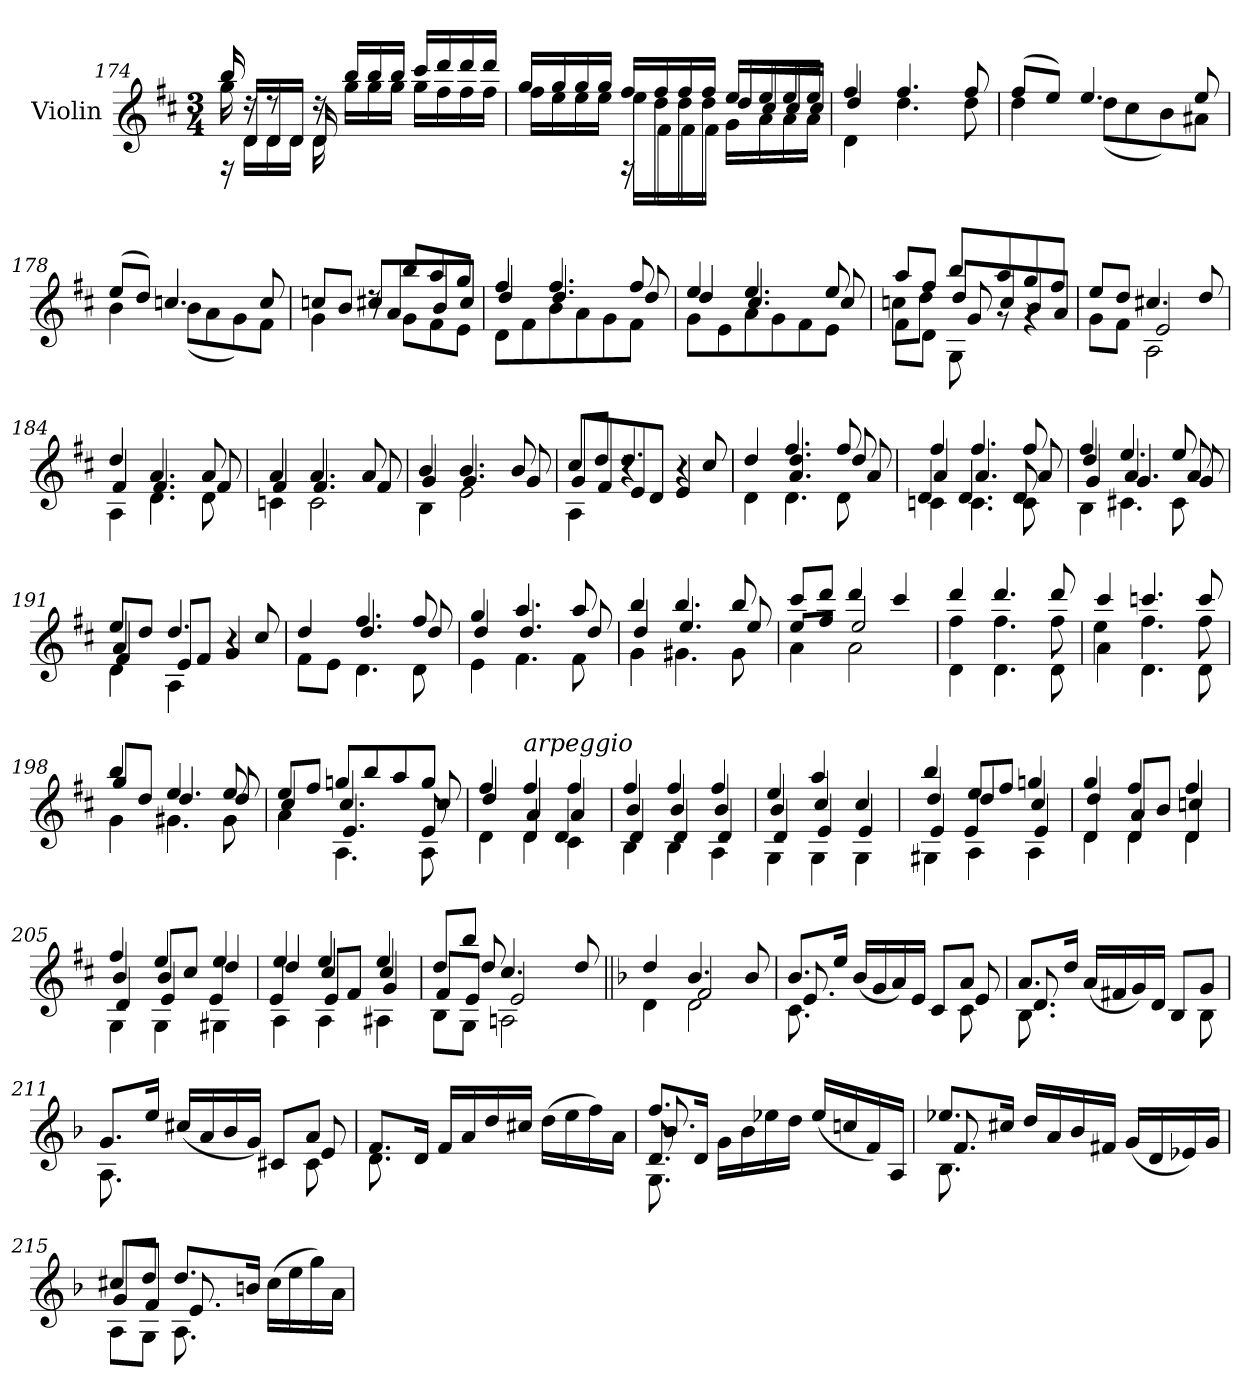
**kern
*part1
*staff1
*I"Violin
*I'Vln.
*clefG2
*k[f#c#]
*M3/4
=174
*^
*	*^
16bb/	16gg\	16rF
16rdd	16d\LL	16d/LL
8rdd	16d\	16d/
.	16d\JJ	16d/JJ
16rdd	16d\	16d/
16bb/LL	16gg\LL	16ryy
16bb/	16gg\	8ryy
16bb/JJ	16gg\JJ	.
16ccc#/LL	16gg\LL	4ryy
16ddd/	16ff#\	.
16ddd/	16ff#\	.
16ddd/JJ	16ff#\JJ	.
=175	=175	=175
16gg/LL	16ff#\LL	4ryy
16gg/	16ee\	.
16gg/	16ee\	.
16gg/JJ	16ee\JJ	.
16ff#/LL	16ee\LL	16rF
16ff#/	16dd\	16f#\LL
16ff#/	16dd\	16f#\
16ff#/JJ	16dd\JJ	16f#\JJ
16ee/LL	16dd/LL	16g\LL
16ee/	16cc#/	16a\
16ee/	16cc#/	16a\
16ee/JJ	16cc#/JJ	16a\JJ
=176	=176	=176
4ff#/	4d\	4dd/
4.ff#/	4.dd\	2ryy
8ff#/	8dd\	.
*	*v	*v
!!LO:LB:g=z
=177	=177
(>8ff#/L	4dd\
8ee/J)	.
4.ee/	(<8dd\L
.	8cc#\
.	8b\)
8ee/	8a#X\J
=178	=178
(>8ee/L	4b\
8dd/J)	.
4.ccn/	(<8b\L
.	8a\
.	8g\)
8cc/	8f#\J
=179	=179
*	*^
4ryy	4g\	8ccn/L
.	.	8b/J
8rdd	8r	8cc#X/L
8bb/L	8g\L	8a/
8aa/	8f#\	8b/
8gg/J	8e\J	8cc#/J
=180	=180	=180
4ff#/	8d\L	4dd/
.	8f#\	.
4.ff#/	8b\	4.dd/
.	8a\	.
.	8g\	.
8ff#/	8f#\J	8dd/
=181	=181	=181
4ee/	8g\L	4dd/
.	8e\	.
4.ee/	8a\	4.cc#/
.	8g\	.
.	8f#\	.
8ee/	8e\J	8cc#/
=182	=182	=182
*	*	*^
8aa/L	8f#\L	8ccn\L	4ryy
8ff#/J	8d\J	8dd\J	.
8bb/L	8G\	8dd/L	8g/
8aa/	8rg	8cc/	8ryy
8gg/	4rg	8b/	4ryy
8ff#/J	.	8a/J	.
*	*	*v	*v
!!LO:LB:g=z
=183	=183	=183
8ee/L	8g\L	4ryy
8dd/J	8f#\J	.
4.cc#X/	2A\	2e/
8dd/	.	.
=184	=184	=184
4dd/	4A\	4f#/
4.a/	4.d\	4.f#/
8a/	8d\	8f#/
=185	=185	=185
4a/	4cn\	4f#/
4.a/	2c\	4.f#/
8a/	.	8f#/
=186	=186	=186
4b/	4B\	4g/
4.b/	2e\	4.g/
8b/	.	8g/
=187	=187	=187
8cc#/L	4A\	8g/L
8dd/J	.	8f#/
4.dd/	4r	8e/
.	.	8d/J
.	4r	4e/
8cc#/	.	.
=188	=188	=188
*	*	*^
4dd/	4d\	4ryy	4ryy
4.ff#/	4.d\	4.dd/	4.a/
8ff#/	8d\	8dd/	8a/
=189	=189	=189	=189
4ff#/	4cn\	4a/	4d/
4.ff#/	4.c\	4.a/	4.d/
8ff#/	8c\	8a/	8d/
!!LO:LB:g=z	!!	!!	!!
=190	=190	=190	=190
4ff#/	4B\	4dd/	4g/
4.ee/	4.c#X\	4.a/	4.g/
8ee/	8c#\	8a/	8g/
=191	=191	=191	=191
8ee/L	4d\	4a/	4f#/
8dd/J	.	.	.
4.dd/	4A\	8e/L	4ryy
.	.	8f#/J	.
.	4r	4g/	4ryy
8cc#/	.	.	.
*	*	*v	*v
=192	=192	=192
4dd/	8f#\L	4ryy
.	8e\J	.
4.ff#/	4.d\	4.dd/
8ff#/	8d\	8dd/
=193	=193	=193
4gg/	4e\	4dd/
4.aa/	4.f#\	4.dd/
8aa/	8f#\	8dd/
=194	=194	=194
4bb/	4g\	4dd/
4.bb/	4.g#X\	4.ee/
8bb/	8g#\	8ee/
=195	=195	=195
8ccc#/L	4a\	8ee/L
8ddd/J	.	8ff#/J
4ddd/	2a\	2ee/
4ccc#/	.	.
!!LO:LB:g=z	!!	!!
=196	=196	=196
4ddd/	4d\	4ff#\
4.ddd/	4.d\	4.ff#\
8ddd/	8d\	8ff#\
=197	=197	=197
4ccc#/	4a\	4ee\
4.cccn/	4.d\	4.ff#\
8ccc/	8d\	8ff#\
=198	=198	=198
4bb/	4g\	8gg/L
.	.	8dd/J
4.ee/	4.g#X\	4.dd/
8ee/	8g#\	8dd/
=199	=199	=199
*	*	*^
8ee/L	4a\	4cc#/	4ryy
8ff#/J	.	.	.
8ggn/L	4.A\	4.cc#/	4.e/
8bb/	.	.	.
8aa/	.	.	.
8gg/J	8A\	8cc#/	8e/
=200	=200	=200	=200
4ff#/	4d\	4dd/	4ryy
!LO:TX:a:i:t=arpeggio	!	!	!
4ff#/	4d\	4a/	4d/
4ff#/	4c#\	4a/	4d/
=201	=201	=201	=201
4ff#/	4B\	4b/	4d/
4ff#/	4B\	4b/	4d/
4ff#/	4A\	4b/	4d/
!!LO:LB:g=z	!!	!!	!!
=202	=202	=202	=202
4ee/	4G\	4b/	4d/
4aa/	4G\	4cc#/	4e/
4ryy	4G\	4cc#/	4e/
=203	=203	=203	=203
4bb/	4G#X\	4dd/	4e/
8ee/L	4A\	4dd/	4e/
8ff#/J	.	.	.
4ggn/	4A\	4cc#/	4e/
=204	=204	=204	=204
4gg/	4d\	4dd/	4d/
4ff#/	4d\	8a/L	4d/
.	.	8b/J	.
4ff#/	4d\	4ccn/	4d/
=205	=205	=205	=205
4ff#/	4G\	4b/	4d/
4ee/	4G\	8b/L	4e/
.	.	8cc#/J	.
4ee/	4G#X\	4dd/	4e/
=206	=206	=206	=206
4ee/	4A\	4dd/	4e/
4ee/	4A\	4cc#/	8e/L
.	.	.	8f#/J
4ee/	4A#X\	4cc#/	4g/
=207	=207	=207	=207
8dd/L	8B\L	8f#/L	8ryy
8bb/J	8G\J	8e/J	8dd/
4.cc#/	2An\	2e/	4ryy
.	.	.	4ryy
8dd/	.	.	.
*v	*v	*v	*v
!!LO:PB:g=z
=208||
*k[b-]
*^
*	*^
4dd/	4d\	4ryy
4.b-/	2d\	2f/
8b-/	.	.
=209	=209	=209
8.b-/L	8.c\	8.e/
16ee/Jk	16ryy	16ryy
(<16b-/LL	4ryy	4ryy
16g/	.	.
16a/)	.	.
16e/JJ	.	.
8c/L	8ryy	8ryy
8a/J	8c\	8e/
=210	=210	=210
8.a/L	8.B-\	8.d/
16dd/Jk	16ryy	16ryy
(<16a/LL	4ryy	4ryy
16f#X/	.	.
16g/)	.	.
16d/JJ	.	.
8B-/L	8ryy	4ryy
8g/J	8B-\	.
=211	=211	=211
8.g/L	8.A\	2ryy
16ee/Jk	16ryy	.
(<16cc#X/LL	4ryy	.
16a/	.	.
16b-/	.	.
16g/JJ)	.	.
8c#X/L	8ryy	8ryy
8a/J	8c#\	8e/
*	*v	*v
=212	=212
8.f/L	8.d\
16d/Jk	16ryy
16f/LL	4ryy
16a/	.
16dd/	.
16cc#X/JJ	.
(>16dd\LL	4ryy
16ee\	.
16ff\)	.
16a\JJ	.
!!LO:LB:g=z	!!
=213	=213
*^	*^
8.ff/L	8.G\	8.b-/	8.d/
16d/Jk	16ryy	16ryy	16ryy
16g\LL	4ryy	4ryy	4ryy
16b-\	.	.	.
16ee-X\	.	.	.
16dd\JJ	.	.	.
(<16ee-/LL	4ryy	4ryy	4ryy
16ccn/	.	.	.
16f/)	.	.	.
16A/JJ	.	.	.
*	*	*v	*v
=214	=214	=214
8.ee-X/L	8.B-\	8.f/
16cc#X/Jk	16ryy	16ryy
16dd/LL	4ryy	4ryy
16a/	.	.
16b-/	.	.
16f#X/JJ	.	.
(<16g/LL	4ryy	4ryy
16d/	.	.
16e-X/)	.	.
16g/JJ	.	.
=215	=215	=215
8cc#X/L	8A\L	8g/L
8dd/J	8G\J	8f/J
8.dd/L	8.A\	8.e/
16bn/Jk	16ryy	16ryy
(>16cc#\LL	4ryy	4ryy
16ee\	.	.
16gg\)	.	.
16a\JJ	.	.
*v	*v	*v
=
*-
